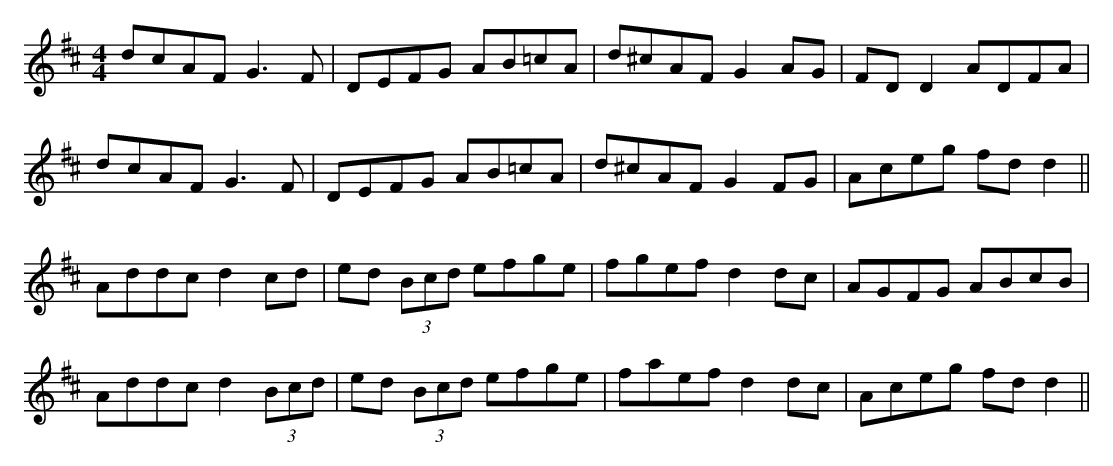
X:1
M:4/4
K:D
dcAF G3F|DEFG AB=cA|d^cAF G2 AG|FD D2 ADFA|
dcAF G3F|DEFG AB=cA|d^cAF G2 FG|Aceg fd d2||
Addc d2 cd|ed (3Bcd efge|fgef d2 dc|AGFG ABcB|
Addc d2 (3Bcd|ed (3Bcd efge|faef d2 dc|Aceg fdd2||
